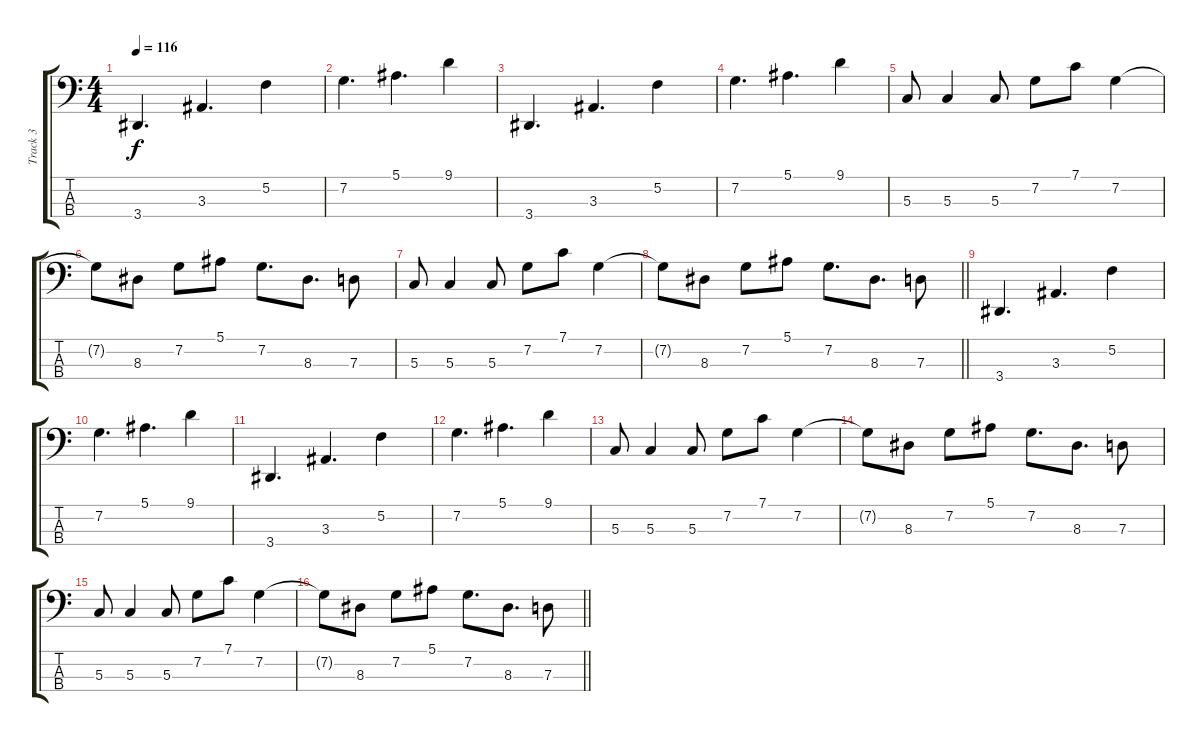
\track ("Track 3" "Track 3") {instrument electricbassfinger}
\staff {score tabs}
\tuning (F2 C2 G1 C1) {hide}
\ts (4 4)
\tempo 116
\clef f4
\ks c
3.4.4{d dy f} 3.3.4{d} 5.2.4 |
7.2.4{d} 5.1.4{d} 9.1.4 |
3.4.4{d} 3.3.4{d} 5.2.4 |
7.2.4{d} 5.1.4{d} 9.1.4 |
5.3.8 5.3.4 5.3.8 7.2.8 7.1.8 7.2.4 |
7.2{t}.8 8.3.8 7.2.8 5.1.8 7.2.8{d} 8.3.8{d} 7.3.8 |
5.3.8 5.3.4 5.3.8 7.2.8 7.1.8 7.2.4 |
\barLineRight lightlight
7.2{t}.8 8.3.8 7.2.8 5.1.8 7.2.8{d} 8.3.8{d} 7.3.8 |
3.4.4{d} 3.3.4{d} 5.2.4 |
7.2.4{d} 5.1.4{d} 9.1.4 |
3.4.4{d} 3.3.4{d} 5.2.4 |
7.2.4{d} 5.1.4{d} 9.1.4 |
5.3.8 5.3.4 5.3.8 7.2.8 7.1.8 7.2.4 |
7.2{t}.8 8.3.8 7.2.8 5.1.8 7.2.8{d} 8.3.8{d} 7.3.8 |
5.3.8 5.3.4 5.3.8 7.2.8 7.1.8 7.2.4 |
\barLineRight lightlight
7.2{t}.8 8.3.8 7.2.8 5.1.8 7.2.8{d} 8.3.8{d} 7.3.8
